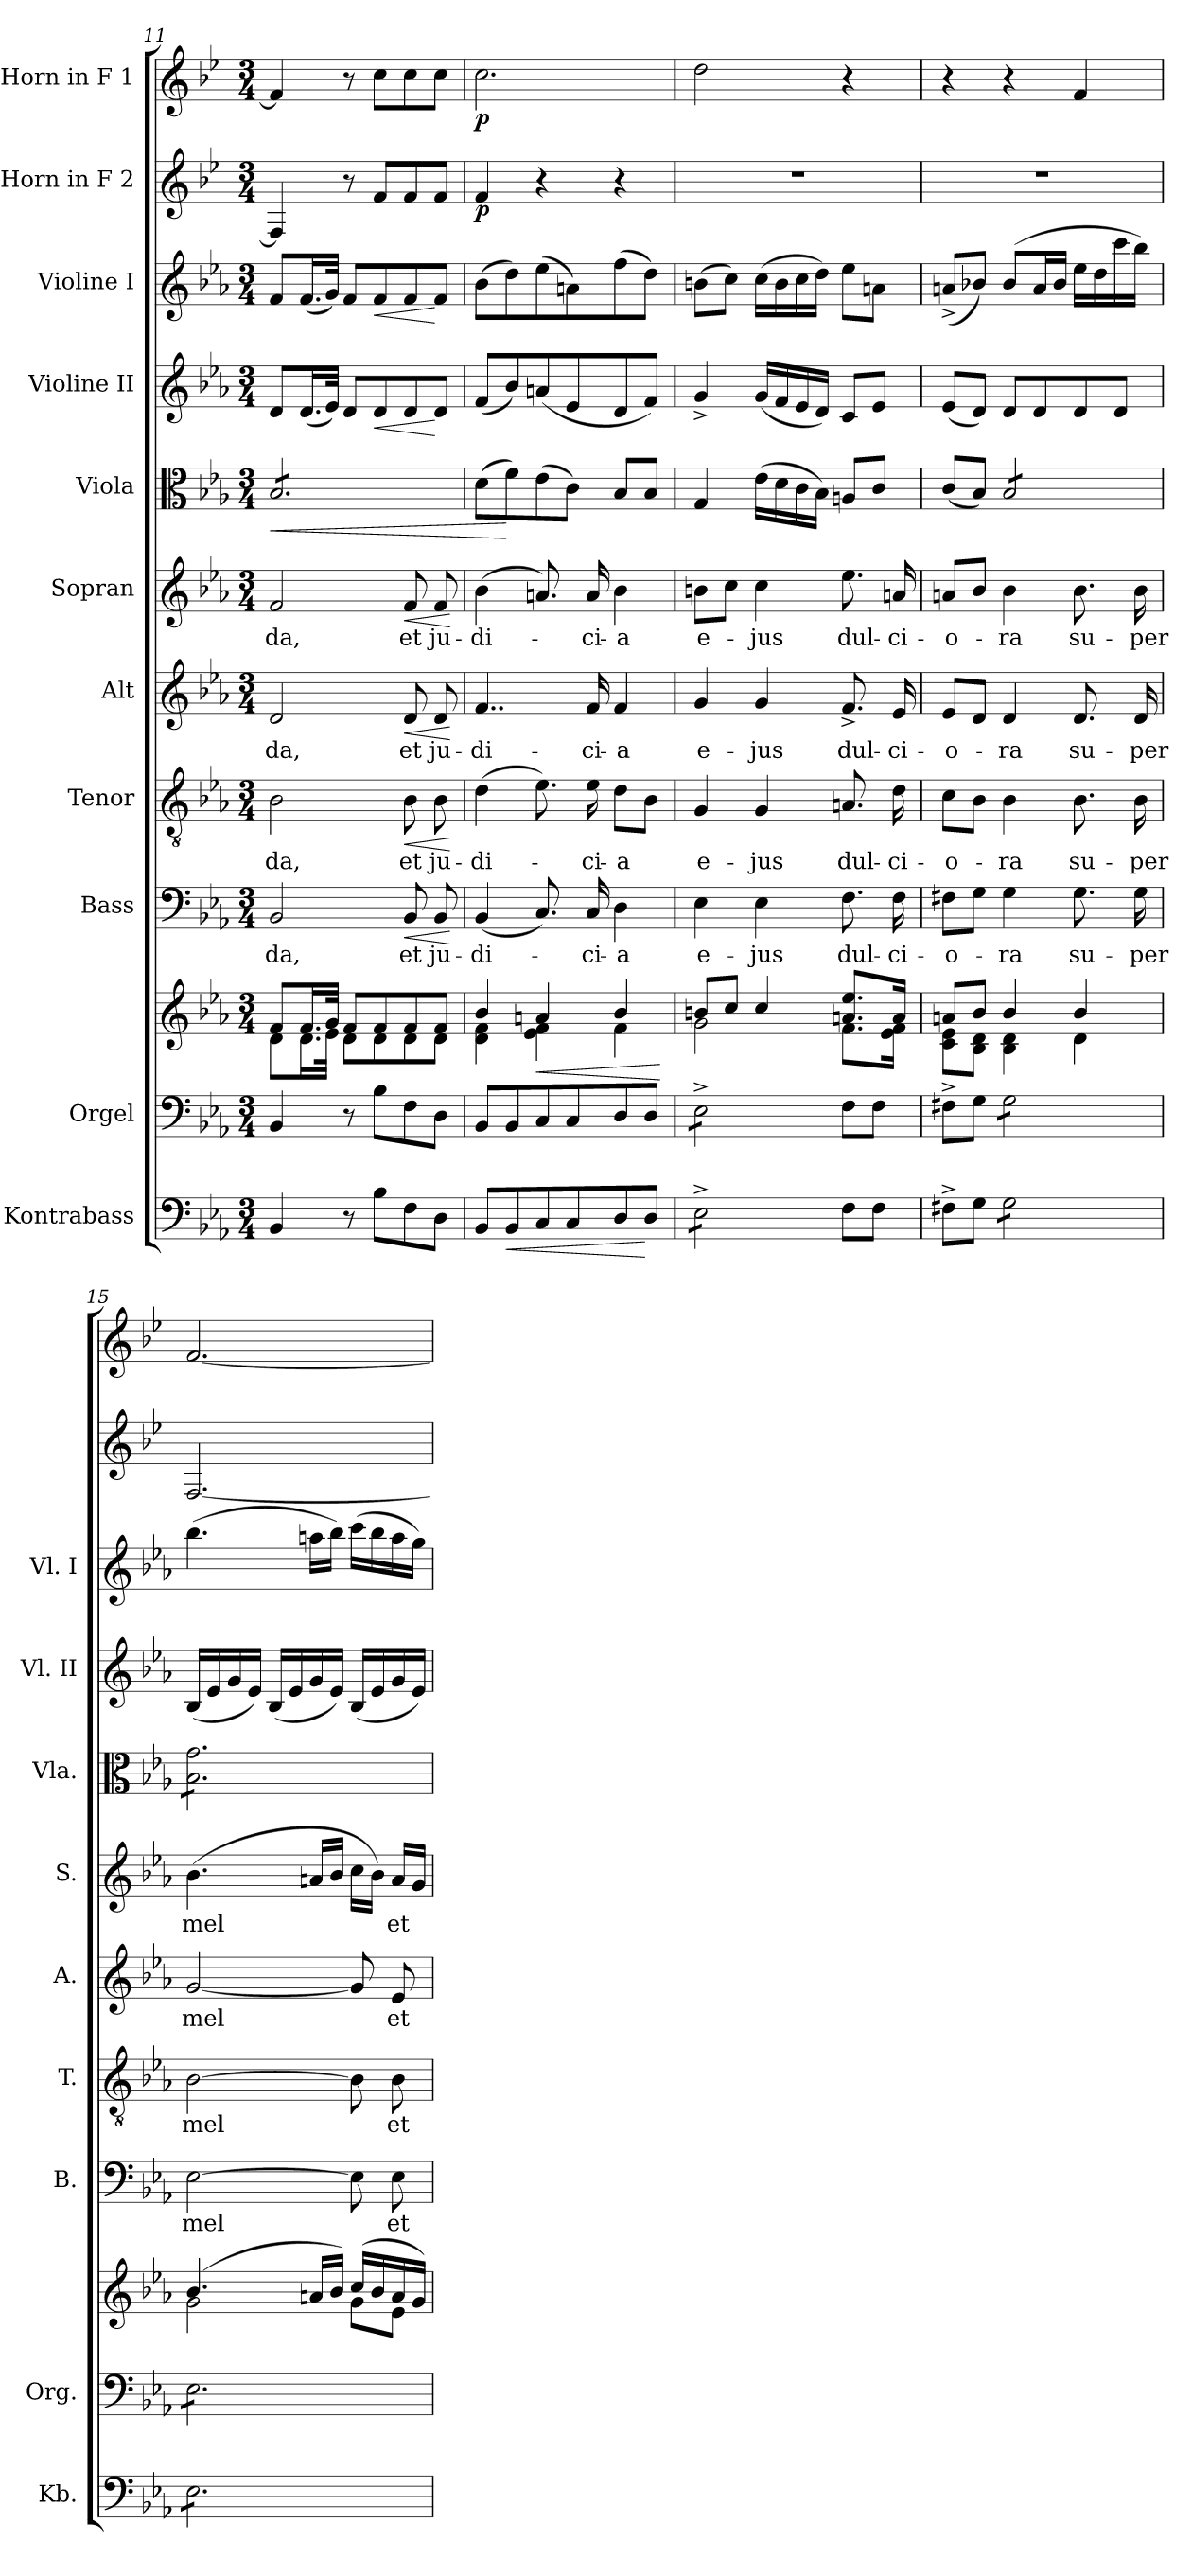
**kern	**dynam	**kern	**kern	**dynam	**kern	**text	**dynam	**kern	**text	**dynam	**kern	**text	**dynam	**kern	**text	**dynam	**kern	**dynam	**kern	**dynam	**kern	**dynam	**kern	**dynam	**kern	**dynam
*part11	*part11	*part10	*part10	*part10	*part9	*part9	*part9	*part8	*part8	*part8	*part7	*part7	*part7	*part6	*part6	*part6	*part5	*part5	*part4	*part4	*part3	*part3	*part2	*part2	*part1	*part1
*staff12	*staff12	*staff11	*staff10	*staff10/11	*staff9	*staff9	*staff9	*staff8	*staff8	*staff8	*staff7	*staff7	*staff7	*staff6	*staff6	*staff6	*staff5	*staff5	*staff4	*staff4	*staff3	*staff3	*staff2	*staff2	*staff1	*staff1
*I"Kontrabass	*	*I"Orgel	*	*	*I"Bass	*	*	*I"Tenor	*	*	*I"Alt	*	*	*I"Sopran	*	*	*I"Viola	*	*I"Violine II	*	*I"Violine I	*	*I"Horn in F 2	*	*I"Horn in F 1	*
*I'Kb.	*	*I'Org.	*	*	*I'B.	*	*	*I'T.	*	*	*I'A.	*	*	*I'S.	*	*	*I'Vla.	*	*I'Vl. II	*	*I'Vl. I	*	*	*	*	*
*clefF4	*	*clefF4	*clefG2	*	*clefF4	*	*	*clefGv2	*	*	*clefG2	*	*	*clefG2	*	*	*clefC3	*	*clefG2	*	*clefG2	*	*clefG2	*	*clefG2	*
*ITrd7c12	*	*	*	*	*	*	*	*	*	*	*	*	*	*	*	*	*	*	*	*	*	*	*ITrd4c7	*	*ITrd4c7	*
*k[b-e-a-]	*	*k[b-e-a-]	*k[b-e-a-]	*	*k[b-e-a-]	*	*	*k[b-e-a-]	*	*	*k[b-e-a-]	*	*	*k[b-e-a-]	*	*	*k[b-e-a-]	*	*k[b-e-a-]	*	*k[b-e-a-]	*	*k[b-e-a-]	*	*k[b-e-a-]	*
*E-:	*	*E-:	*E-:	*	*E-:	*	*	*E-:	*	*	*E-:	*	*	*E-:	*	*	*E-:	*	*E-:	*	*E-:	*	*E-:	*	*E-:	*
*M3/4	*	*M3/4	*M3/4	*	*M3/4	*	*	*M3/4	*	*	*M3/4	*	*	*M3/4	*	*	*M3/4	*	*M3/4	*	*M3/4	*	*M3/4	*	*M3/4	*
=11	=11	=11	=11	=11	=11	=11	=11	=11	=11	=11	=11	=11	=11	=11	=11	=11	=11	=11	=11	=11	=11	=11	=11	=11	=11	=11
*	*	*	*^	*	*	*	*	*	*	*	*	*	*	*	*	*	*	*	*	*	*	*	*	*	*	*
!	!	!	!	!	!	!	!LO:LY:b	!	!	!LO:LY:b	!	!	!LO:LY:b	!	!	!LO:LY:b	!	!	!LO:HP:b	!	!	!	!	!	!	!	!
*	*	*	*	*	*	*	*	*	*	*	*	*	*	*	*	*	*	*tremolo	*	*	*	*	*	*	*	*	*
4BBB-/	.	4BB-/	8f/L	8d\L	.	2BB-/	-da,	.	2B-\	-da,	.	2d/	-da,	.	2f/	-da,	.	8B-/L	<	8d/L	.	8f/L	.	4BB-/]	.	4B-/]	.
.	.	.	16.f/L	16.d\L	.	.	.	.	.	.	.	.	.	.	.	.	.	8B-/	.	(<16.d/L	.	(<16.f/L	.	.	.	.	.
.	.	.	32g/JJk	32e-\JJk	.	.	.	.	.	.	.	.	.	.	.	.	.	.	.	32e-/JJk)	.	32g/JJk)	.	.	.	.	.
8r	.	8r	8f/L	8d\L	.	.	.	.	.	.	.	.	.	.	.	.	.	8B-/	.	8d/L	.	8f/L	.	8r	.	8r	.
!	!	!	!	!	!	!	!	!	!	!	!	!	!	!	!	!	!	!	!	!	!LO:HP:b	!	!LO:HP:b	!	!	!	!
8BB-\L	.	8B-\L	8f/	8d\	.	.	.	.	.	.	.	.	.	.	.	.	.	8B-/	.	8d/	<	8f/	<	8B-/L	.	8f\L	.
!	!	!	!	!	!	!	!LO:LY:b	!LO:HP:b	!	!LO:LY:b	!LO:HP:b	!	!LO:LY:b	!LO:HP:b	!	!LO:LY:b	!LO:HP:b	!	!	!	!	!	!	!	!	!	!
8FF\	.	8F\	8f/	8d\	.	8BB-/	et	<	8B-\	et	<	8d/	et	<	8f/	et	<	8B-/	.	8d/	.	8f/	.	8B-/	.	8f\	.
!	!	!	!	!	!	!	!LO:LY:b	!	!	!LO:LY:b	!	!	!LO:LY:b	!	!	!LO:LY:b	!	!	!	!	!	!	!	!	!	!	!
8DD\J	.	8D\J	8f/J	8d\J	.	8BB-/	ju-	.	8B-\	ju-	.	8d/	ju-	.	8f/	ju-	.	8B-/J	.	8d/J	[	8f/J	[	8B-/J	.	8f\J	.
*	*	*	*	*	*	*	*	*	*	*	*	*	*	*	*	*	*	*Xtremolo	*	*	*	*	*	*	*	*	*
*	*	*	*v	*v	*	*	*	*	*	*	*	*	*	*	*	*	*	*	*	*	*	*	*	*	*	*	*
.	.	.	.	.	.	.	[	.	.	[	.	.	[	.	.	[	.	.	.	.	.	.	.	.	.	.
=12	=12	=12	=12	=12	=12	=12	=12	=12	=12	=12	=12	=12	=12	=12	=12	=12	=12	=12	=12	=12	=12	=12	=12	=12	=12	=12
*	*	*	*^	*	*	*	*	*	*	*	*	*	*	*	*	*	*	*	*	*	*	*	*	*	*	*
!	!	!	!	!	!	!	!LO:LY:b	!	!	!LO:LY:b	!	!	!LO:LY:b	!	!	!LO:LY:b	!	!	!	!	!	!	!	!	!LO:DY:b	!	!LO:DY:b
8BBB-/L	.	8BB-/L	4b-/	4d\ 4f\	.	(<4BB-/	-di-	.	(>4d\	-di-	.	4..f/	-di-	.	(>4b-\	-di-	.	(>8d\L	.	(<8f/L	.	(>8b-\L	.	4B-/	p	2.f\	p
!	!LO:HP:b	!	!	!	!	!	!	!	!	!	!	!	!	!	!	!	!	!	!	!	!	!	!	!	!	!	!
8BBB-/	<	8BB-/	.	.	.	.	.	.	.	.	.	.	.	.	.	.	.	8f\)	[	8b-/)	.	8dd\)	.	.	.	.	.
!	!	!	!	!	!LO:HP:b	!	!	!	!	!	!	!	!	!	!	!	!	!	!	!	!	!	!	!	!	!	!
8CC/	.	8C/	4an/	4e-\ 4f\	<	8.C/)	.	.	8.e-\)	.	.	.	.	.	8.an/)	.	.	(>8e-\	.	(<8an/	.	(>8ee-\	.	4r	.	.	.
8CC/	.	8C/	.	.	.	.	.	.	.	.	.	.	.	.	.	.	.	8c\J)	.	8e-/	.	8an\)	.	.	.	.	.
!	!	!	!	!	!	!	!LO:LY:b	!	!	!LO:LY:b	!	!	!LO:LY:b	!	!	!LO:LY:b	!	!	!	!	!	!	!	!	!	!	!
.	.	.	.	.	.	16C/	-ci-	.	16e-\	-ci-	.	16f/	-ci-	.	16a/	-ci-	.	.	.	.	.	.	.	.	.	.	.
!	!	!	!	!	!	!	!LO:LY:b	!	!	!LO:LY:b	!	!	!LO:LY:b	!	!	!LO:LY:b	!	!	!	!	!	!	!	!	!	!	!
8DD/	.	8D/	4b-/	4f\	.	4D\	-a	.	8d\L	-a	.	4f/	-a	.	4b-\	-a	.	8B-/L	.	8d/	.	(>8ff\	.	4r	.	.	.
8DD/J	[	8D/J	.	.	.	.	.	.	8B-\J	.	.	.	.	.	.	.	.	8B-/J	.	8f/J)	.	8dd\J)	.	.	.	.	.
*	*	*	*v	*v	*	*	*	*	*	*	*	*	*	*	*	*	*	*	*	*	*	*	*	*	*	*	*
.	.	.	.	[	.	.	.	.	.	.	.	.	.	.	.	.	.	.	.	.	.	.	.	.	.	.
=13	=13	=13	=13	=13	=13	=13	=13	=13	=13	=13	=13	=13	=13	=13	=13	=13	=13	=13	=13	=13	=13	=13	=13	=13	=13	=13
*	*	*	*^	*	*	*	*	*	*	*	*	*	*	*	*	*	*	*	*	*	*	*	*	*	*	*
!	!	!	!	!	!	!	!LO:LY:b	!	!	!LO:LY:b	!	!	!LO:LY:b	!	!	!LO:LY:b	!	!	!	!	!	!	!	!	!	!	!
*tremolo	*	*	*	*	*	*	*	*	*	*	*	*	*	*	*	*	*	*	*	*	*	*	*	*	*	*	*
*	*	*tremolo	*	*	*	*	*	*	*	*	*	*	*	*	*	*	*	*	*	*	*	*	*	*	*	*	*
8EE-^>\L	.	8E-^>\L	8bn/L	2g\	.	4E-\	e-	.	4G/	e-	.	4g/	e-	.	8bn\L	e-	.	4G/	.	4g^</	.	(>8bn\L	.	2.r	.	2g\	.
8EE-^>\	.	8E-^>\	8cc/J	.	.	.	.	.	.	.	.	.	.	.	8cc\J	.	.	.	.	.	.	8cc\J)	.	.	.	.	.
!	!	!	!	!	!	!	!LO:LY:b	!	!	!LO:LY:b	!	!	!LO:LY:b	!	!	!LO:LY:b	!	!	!	!	!	!	!	!	!	!	!
8EE-^>\	.	8E-^>\	4cc/	.	.	4E-\	-jus	.	4G/	-jus	.	4g/	-jus	.	4cc\	-jus	.	(>16e-\LL	.	(<16g/LL	.	(>16cc\LL	.	.	.	.	.
.	.	.	.	.	.	.	.	.	.	.	.	.	.	.	.	.	.	16d\	.	16f/	.	16b\	.	.	.	.	.
8EE-^>\J	.	8E-^>\J	.	.	.	.	.	.	.	.	.	.	.	.	.	.	.	16c\	.	16e-/	.	16cc\	.	.	.	.	.
*	*	*Xtremolo	*	*	*	*	*	*	*	*	*	*	*	*	*	*	*	*	*	*	*	*	*	*	*	*	*
*Xtremolo	*	*	*	*	*	*	*	*	*	*	*	*	*	*	*	*	*	*	*	*	*	*	*	*	*	*	*
.	.	.	.	.	.	.	.	.	.	.	.	.	.	.	.	.	.	16B-\JJ)	.	16d/JJ)	.	16dd\JJ)	.	.	.	.	.
!	!	!	!	!	!	!	!LO:LY:b	!	!	!LO:LY:b	!	!	!LO:LY:b	!	!	!LO:LY:b	!	!	!	!	!	!	!	!	!	!	!
8FF\L	.	8F\L	8.an/ 8.ee-/L	8.f\L	.	8.F\	dul-	.	8.An/	dul-	.	8.f^>/	dul-	.	8.ee-\	dul-	.	8An/L	.	8c/L	.	8ee-\L	.	.	.	4r	.
8FF\J	.	8F\J	.	.	.	.	.	.	.	.	.	.	.	.	.	.	.	8c/J	.	8e-/J	.	8an\J	.	.	.	.	.
!	!	!	!	!	!	!	!LO:LY:b	!	!	!LO:LY:b	!	!	!LO:LY:b	!	!	!LO:LY:b	!	!	!	!	!	!	!	!	!	!	!
.	.	.	16a/Jk	16e-\ 16f\Jk	.	16F\	-ci-	.	16d\	-ci-	.	16e-/	-ci-	.	16an/	-ci-	.	.	.	.	.	.	.	.	.	.	.
=14	=14	=14	=14	=14	=14	=14	=14	=14	=14	=14	=14	=14	=14	=14	=14	=14	=14	=14	=14	=14	=14	=14	=14	=14	=14	=14	=14
!	!	!	!	!	!	!	!LO:LY:b	!	!	!LO:LY:b	!	!	!LO:LY:b	!	!	!LO:LY:b	!	!	!	!	!	!	!	!	!	!	!
8FF#X^>\L	.	8F#X^>\L	8an/L	8c\ 8e-\L	.	8F#X\L	-o-	.	8c\L	-o-	.	8e-/L	-o-	.	8an/L	-o-	.	(<8c/L	.	(<8e-/L	.	(<8an^</L	.	2.r	.	4r	.
8GG\J	.	8G\J	8b-/J	8B-\ 8d\J	.	8G\J	.	.	8B-\J	.	.	8d/J	.	.	8b-/J	.	.	8B-/J)	.	8d/J)	.	8b-X/J)	.	.	.	.	.
!	!	!	!	!	!	!	!LO:LY:b	!	!	!LO:LY:b	!	!	!LO:LY:b	!	!	!LO:LY:b	!	!	!	!	!	!	!	!	!	!	!
*tremolo	*	*	*	*	*	*	*	*	*	*	*	*	*	*	*	*	*	*	*	*	*	*	*	*	*	*	*
*	*	*tremolo	*	*	*	*	*	*	*	*	*	*	*	*	*	*	*	*	*	*	*	*	*	*	*	*	*
*	*	*	*	*	*	*	*	*	*	*	*	*	*	*	*	*	*	*tremolo	*	*	*	*	*	*	*	*	*
8GG\L	.	8G\L	4b-/	4B-\ 4d\	.	4G\	-ra	.	4B-\	-ra	.	4d/	-ra	.	4b-\	-ra	.	8B-/L	.	8d/L	.	(>8b-/L	.	.	.	4r	.
8GG\	.	8G\	.	.	.	.	.	.	.	.	.	.	.	.	.	.	.	8B-/	.	8d/	.	16a/L	.	.	.	.	.
.	.	.	.	.	.	.	.	.	.	.	.	.	.	.	.	.	.	.	.	.	.	16b-/JJ	.	.	.	.	.
!	!	!	!	!	!	!	!LO:LY:b	!	!	!LO:LY:b	!	!	!LO:LY:b	!	!	!LO:LY:b	!	!	!	!	!	!	!	!	!	!	!
8GG\	.	8G\	4b-/	4d\	.	8.G\	su-	.	8.B-\	su-	.	8.d/	su-	.	8.b-\	su-	.	8B-/	.	8d/	.	16ee-\LL	.	.	.	4B-/	.
.	.	.	.	.	.	.	.	.	.	.	.	.	.	.	.	.	.	.	.	.	.	16dd\	.	.	.	.	.
8GG\J	.	8G\J	.	.	.	.	.	.	.	.	.	.	.	.	.	.	.	8B-/J	.	8d/J	.	16ccc\	.	.	.	.	.
!	!	!	!	!	!	!	!LO:LY:b	!	!	!LO:LY:b	!	!	!LO:LY:b	!	!	!LO:LY:b	!	!	!	!	!	!	!	!	!	!	!
.	.	.	.	.	.	16G\	-per	.	16B-\	-per	.	16d/	-per	.	16b-\	-per	.	.	.	.	.	16bb-\JJ)	.	.	.	.	.
!!LO:PB:g=z
=15	=15	=15	=15	=15	=15	=15	=15	=15	=15	=15	=15	=15	=15	=15	=15	=15	=15	=15	=15	=15	=15	=15	=15	=15	=15	=15	=15
!	!	!	!	!	!	!	!LO:LY:b	!	!	!LO:LY:b	!	!	!LO:LY:b	!	!	!LO:LY:b	!	!	!	!	!	!	!	!	!	!	!
8EE-\L	.	8E-\L	(4.b-/	2g\	.	[2E-\	mel	.	[2B-\	mel	.	[2g/	mel	.	(>4.b-\	mel	.	8B-\ 8g\L	.	(<16B-/LL	.	(>4.bb-\	.	[2.BB-/	.	[2.B-/	.
.	.	.	.	.	.	.	.	.	.	.	.	.	.	.	.	.	.	.	.	16e-/	.	.	.	.	.	.	.
8EE-\	.	8E-\	.	.	.	.	.	.	.	.	.	.	.	.	.	.	.	8B-\ 8g\	.	16g/	.	.	.	.	.	.	.
.	.	.	.	.	.	.	.	.	.	.	.	.	.	.	.	.	.	.	.	16e-/JJ)	.	.	.	.	.	.	.
8EE-\	.	8E-\	.	.	.	.	.	.	.	.	.	.	.	.	.	.	.	8B-\ 8g\	.	(<16B-/LL	.	.	.	.	.	.	.
.	.	.	.	.	.	.	.	.	.	.	.	.	.	.	.	.	.	.	.	16e-/	.	.	.	.	.	.	.
8EE-\	.	8E-\	16an/LL	.	.	.	.	.	.	.	.	.	.	.	16an/LL	.	.	8B-\ 8g\	.	16g/	.	16aan\LL	.	.	.	.	.
.	.	.	16b-/JJ)	.	.	.	.	.	.	.	.	.	.	.	16b-/JJ	.	.	.	.	16e-/JJ)	.	16bb-\JJ)	.	.	.	.	.
8EE-\	.	8E-\	(>16cc/LL	8g\L	.	8E-\]	.	.	8B-\]	.	.	8g/]	.	.	16cc\LL	.	.	8B-\ 8g\	.	(<16B-/LL	.	(>16ccc\LL	.	.	.	.	.
.	.	.	16b-/	.	.	.	.	.	.	.	.	.	.	.	16b-\JJ)	.	.	.	.	16e-/	.	16bb-\	.	.	.	.	.
!	!	!	!	!	!	!	!LO:LY:b	!	!	!LO:LY:b	!	!	!LO:LY:b	!	!	!LO:LY:b	!	!	!	!	!	!	!	!	!	!	!
8EE-\J	.	8E-\J	16a/	8e-\J	.	8E-\	et	.	8B-\	et	.	8e-/	et	.	16a/LL	et	.	8B-\ 8g\J	.	16g/	.	16aa\	.	.	.	.	.
*	*	*	*	*	*	*	*	*	*	*	*	*	*	*	*	*	*	*Xtremolo	*	*	*	*	*	*	*	*	*
*	*	*Xtremolo	*	*	*	*	*	*	*	*	*	*	*	*	*	*	*	*	*	*	*	*	*	*	*	*	*
*Xtremolo	*	*	*	*	*	*	*	*	*	*	*	*	*	*	*	*	*	*	*	*	*	*	*	*	*	*	*
.	.	.	16g/JJ)	.	.	.	.	.	.	.	.	.	.	.	16g/JJ	.	.	.	.	16e-/JJ)	.	16gg\JJ)	.	.	.	.	.
*	*	*	*v	*v	*	*	*	*	*	*	*	*	*	*	*	*	*	*	*	*	*	*	*	*	*	*	*
=	=	=	=	=	=	=	=	=	=	=	=	=	=	=	=	=	=	=	=	=	=	=	=	=	=	=
*-	*-	*-	*-	*-	*-	*-	*-	*-	*-	*-	*-	*-	*-	*-	*-	*-	*-	*-	*-	*-	*-	*-	*-	*-	*-	*-
